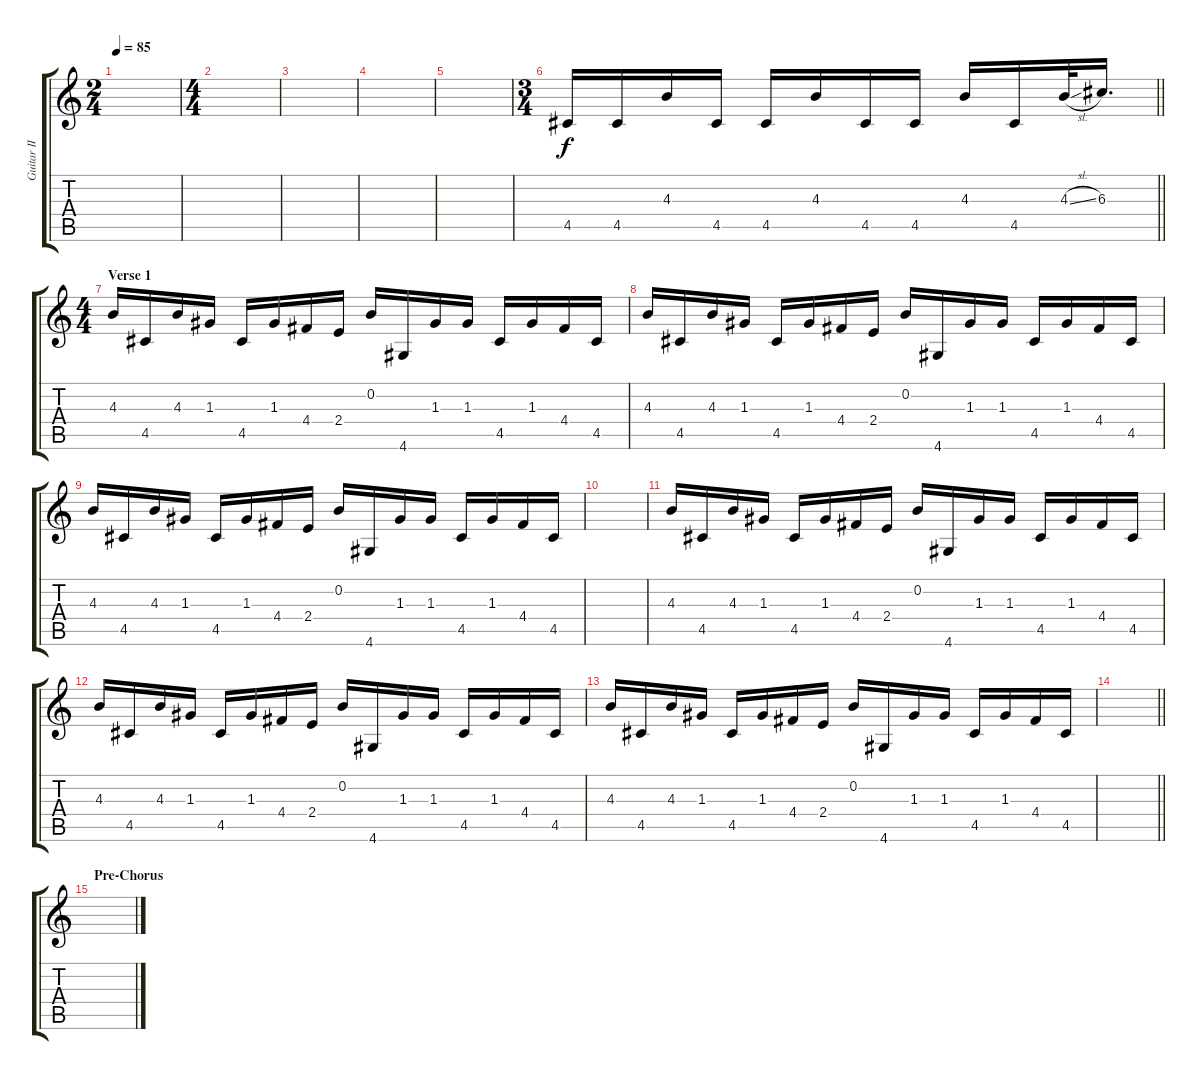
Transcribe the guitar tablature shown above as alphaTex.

\track ("Guitar II" "Guitar II") {instrument electricguitarmuted}
\staff {score tabs}
\tuning (E4 B3 G3 D3 A2 E2) {hide}
\ts (2 4)
\tempo 85
\clef g2
\ks c
|
\ts (4 4)
|
|
|
|
\ts (3 4)
\barLineRight lightlight
4.5.16{instrument guitarharmonics} 4.5.16 4.3.16 4.5.16 4.5.16 4.3.16 4.5.16 4.5.16 4.3.16 4.5.16 4.3{sl}.32 6.3.16{d} |
\ts (4 4)
\section ("" "Verse 1")
4.3.16{instrument electricguitarmuted} 4.5.16 4.3.16 1.3.16 4.5.16 1.3.16 4.4.16 2.4.16 0.2.16 4.6.16 1.3.16 1.3.16 4.5.16 1.3.16 4.4.16 4.5.16 |
4.3.16 4.5.16 4.3.16 1.3.16 4.5.16 1.3.16 4.4.16 2.4.16 0.2.16 4.6.16 1.3.16 1.3.16 4.5.16 1.3.16 4.4.16 4.5.16 |
4.3.16 4.5.16 4.3.16 1.3.16 4.5.16 1.3.16 4.4.16 2.4.16 0.2.16 4.6.16 1.3.16 1.3.16 4.5.16 1.3.16 4.4.16 4.5.16 |
|
4.3.16 4.5.16 4.3.16 1.3.16 4.5.16 1.3.16 4.4.16 2.4.16 0.2.16 4.6.16 1.3.16 1.3.16 4.5.16 1.3.16 4.4.16 4.5.16 |
4.3.16 4.5.16 4.3.16 1.3.16 4.5.16 1.3.16 4.4.16 2.4.16 0.2.16 4.6.16 1.3.16 1.3.16 4.5.16 1.3.16 4.4.16 4.5.16 |
4.3.16 4.5.16 4.3.16 1.3.16 4.5.16 1.3.16 4.4.16 2.4.16 0.2.16 4.6.16 1.3.16 1.3.16 4.5.16 1.3.16 4.4.16 4.5.16 |
\barLineRight lightlight
|
\section ("" "Pre-Chorus")
